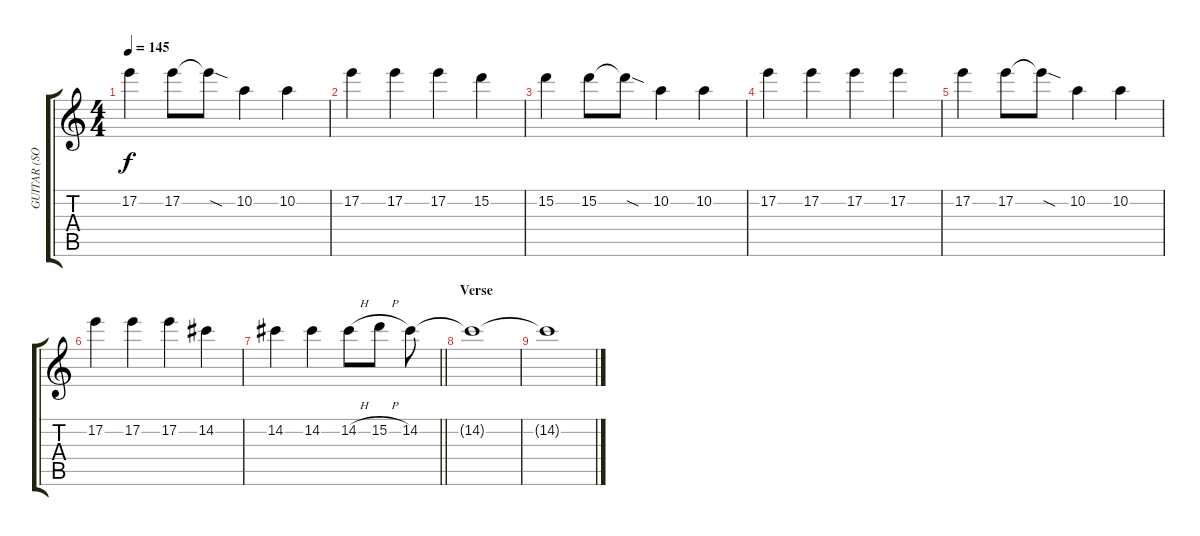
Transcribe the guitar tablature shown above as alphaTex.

\track ("GUITAR (SOLO)" "GUITAR (SO") {instrument overdrivenguitar}
\staff {score tabs}
\tuning (E4 B3 G3 D3 A2 E2) {hide}
\ts (4 4)
\tempo 145
\clef g2
\ks c
17.2.4{dy f} 17.2.8 17.2{sod t}.8 10.2.4 10.2.4 |
17.2.4 17.2.4 17.2.4 15.2.4 |
15.2.4 15.2.8 15.2{sod t}.8 10.2.4 10.2.4 |
17.2.4 17.2.4 17.2.4 17.2.4 |
17.2.4 17.2.8 17.2{sod t}.8 10.2.4 10.2.4 |
17.2.4 17.2.4 17.2.4 14.2.4 |
\barLineRight lightlight
14.2.4 14.2.4 14.2{h}.8 15.2{h}.8 14.2.8 |
\section ("" "Verse")
14.2{t}.1 |
14.2{t}.1
